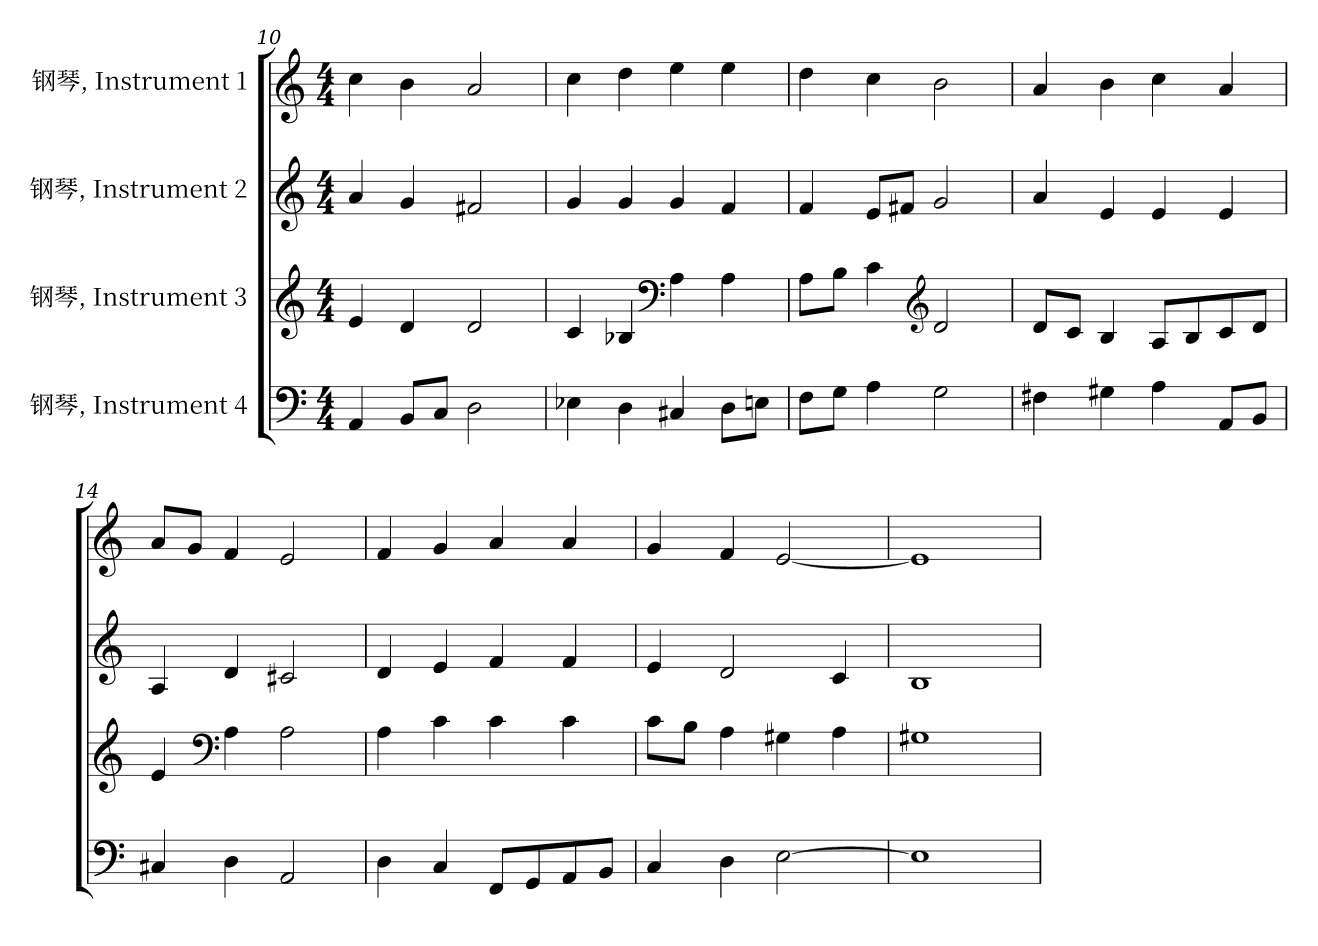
**kern	**kern	**kern	**kern
*part4	*part3	*part2	*part1
*staff4	*staff3	*staff2	*staff1
*I"钢琴, Instrument 4	*I"钢琴, Instrument 3	*I"钢琴, Instrument 2	*I"钢琴, Instrument 1
!!LO:LB:g=z
*clefF4	*clefG2	*clefG2	*clefG2
*k[]	*k[]	*k[]	*k[]
*M4/4	*M4/4	*M4/4	*M4/4
=10	=10	=10	=10
4AA/	4e/	4a/	4cc\
8BB/L	4d/	4g/	4b\
8C/J	.	.	.
2D\	2d/	2f#X/	2a/
=11	=11	=11	=11
4E-X\	4c/	4g/	4cc\
4D\	4B-X/	4g/	4dd\
*	*clefF4	*	*
4C#X/	4A\	4g/	4ee\
8D\L	4A\	4f/	4ee\
8En\J	.	.	.
=12	=12	=12	=12
8F\L	8A\L	4f/	4dd\
8G\J	8B\J	.	.
4A\	4c\	8e/L	4cc\
.	.	8f#X/J	.
*	*clefG2	*	*
2G\	2d/	2g/	2b\
=13	=13	=13	=13
4F#X\	8d/L	4a/	4a/
.	8c/J	.	.
4G#X\	4B/	4e/	4b\
4A\	8A/L	4e/	4cc\
.	8B/	.	.
8AA/L	8c/	4e/	4a/
8BB/J	8d/J	.	.
=14	=14	=14	=14
4C#X/	4e/	4A/	8a/L
.	.	.	8g/J
*	*clefF4	*	*
4D\	4A\	4d/	4f/
2AA/	2A\	2c#X/	2e/
!!LO:PB:g=z
=15	=15	=15	=15
4D\	4A\	4d/	4f/
4C/	4c\	4e/	4g/
8FF/L	4c\	4f/	4a/
8GG/	.	.	.
8AA/	4c\	4f/	4a/
8BB/J	.	.	.
=16	=16	=16	=16
4C/	8c\L	4e/	4g/
.	8B\J	.	.
4D\	4A\	2d/	4f/
[2E\	4G#X\	.	[2e/
.	4A\	4c/	.
=17	=17	=17	=17
1E]	1G#X	1B	1e]
=	=	=	=
*-	*-	*-	*-
